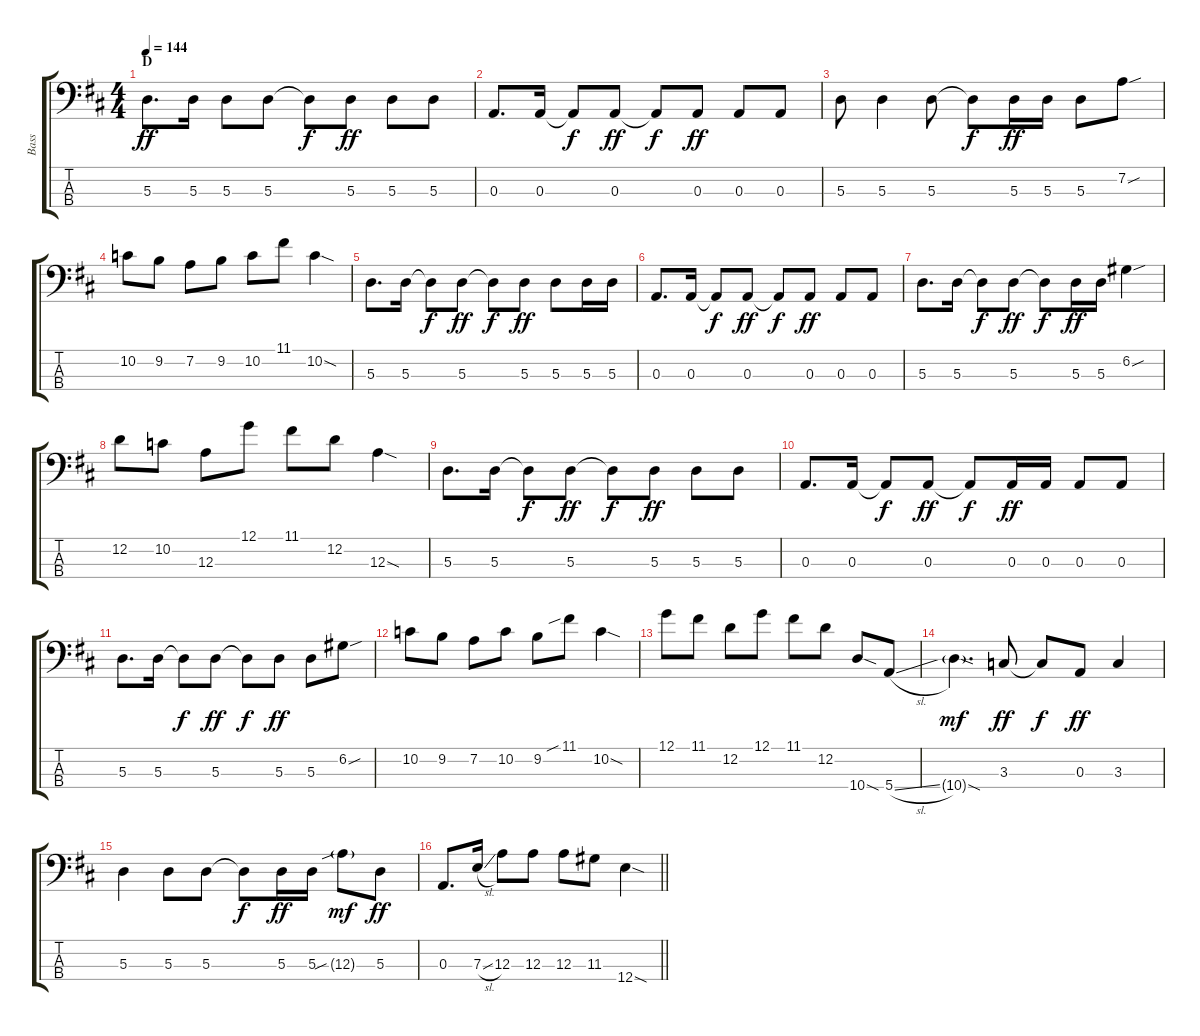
\track ("Bass" "Bass") {instrument electricbasspick}
\staff {score tabs}
\tuning (G2 D2 A1 E1) {hide}
\ts (4 4)
\section ("" "D")
\tempo 144
\clef f4
\ks d
5.3.8{d dy ff} 5.3.16 5.3.8 5.3.8 5.3{t}.8{dy f} 5.3.8{dy ff} 5.3.8 5.3.8 |
0.3.8{d} 0.3.16 0.3{t}.8{dy f} 0.3.8{dy ff} 0.3{t}.8{dy f} 0.3.8{dy ff} 0.3.8 0.3.8 |
5.3.8 5.3.4 5.3.8 5.3{t}.8{dy f} 5.3.16{dy ff} 5.3.16 5.3.8 7.2{sou}.8 |
10.2.8 9.2.8 7.2.8 9.2.8 10.2.8 11.1.8 10.2{sod}.4 |
5.3.8{d} 5.3.16 5.3{t}.8{dy f} 5.3.8{dy ff} 5.3{t}.8{dy f} 5.3.8{dy ff} 5.3.8 5.3.16 5.3.16 |
0.3.8{d} 0.3.16 0.3{t}.8{dy f} 0.3.8{dy ff} 0.3{t}.8{dy f} 0.3.8{dy ff} 0.3.8 0.3.8 |
5.3.8{d} 5.3.16 5.3{t}.8{dy f} 5.3.8{dy ff} 5.3{t}.8{dy f} 5.3.16{dy ff} 5.3.16 6.2{sou}.4 |
12.2.8 10.2.8 12.3.8 12.1.8 11.1.8 12.2.8 12.3{sod}.4 |
5.3.8{d} 5.3.16 5.3{t}.8{dy f} 5.3.8{dy ff} 5.3{t}.8{dy f} 5.3.8{dy ff} 5.3.8 5.3.8 |
0.3.8{d} 0.3.16 0.3{t}.8{dy f} 0.3.8{dy ff} 0.3{t}.8{dy f} 0.3.16{dy ff} 0.3.16 0.3.8 0.3.8 |
5.3.8{d} 5.3.16 5.3{t}.8{dy f} 5.3.8{dy ff} 5.3{t}.8{dy f} 5.3.8{dy ff} 5.3.8 6.2{sou}.8 |
10.2.8 9.2.8 7.2.8 10.2.8 9.2.8 11.1{sib}.8 10.2{sod}.4 |
12.1.8 11.1.8 12.2.8 12.1.8 11.1.8 12.2.8 10.4{sod}.8 5.4{sl}.8 |
10.4{sod g}.4{d dy mf} 3.3.8{dy ff} 3.3{t}.8{dy f} 0.3.8{dy ff} 3.3.4 |
5.3.4 5.3.8 5.3.8 5.3{t}.8{dy f} 5.3.16{dy ff} 5.3.16 12.3{sib g}.8{dy mf} 5.3.8{dy ff} |
\barLineRight lightlight
0.3.8{d} 7.3{sl}.16 12.3.8 12.3.8 12.3.8 11.3.8 12.4{sod}.4
